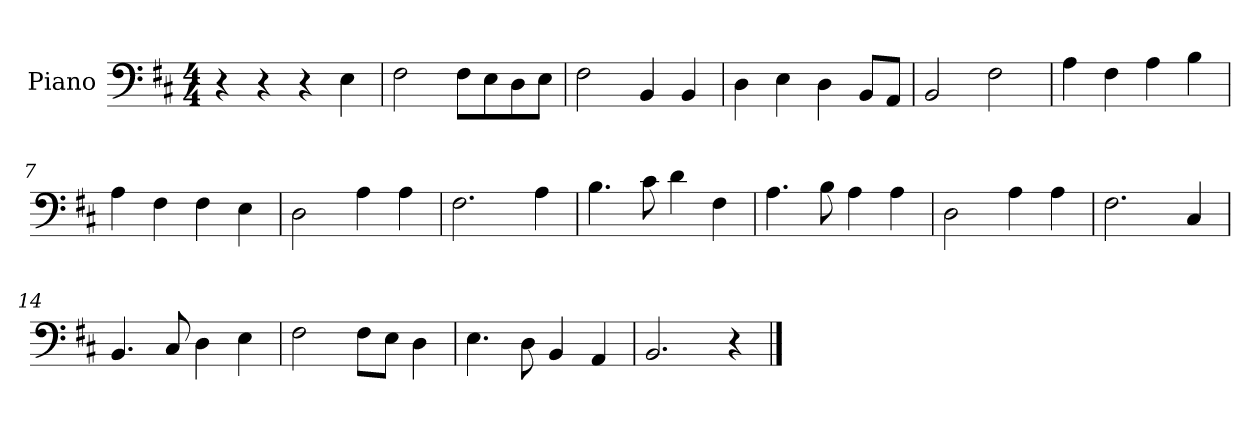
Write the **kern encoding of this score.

**kern
*part1
*staff1
*I"Piano
*I'Pno
*clefF4
*k[f#c#]
*b:
*M4/4
=1
4r
4r
4r
4E\
=2
2F#\
8F#\L
8E\
8D\
8E\J
=3
2F#\
4BB/
4BB/
=4
4D\
4E\
4D\
8BB/L
8AA/J
=5
2BB/
2F#\
=6
4A\
4F#\
4A\
4B\
=7
4A\
4F#\
4F#\
4E\
=8
2D\
4A\
4A\
=9
2.F#\
4A\
=10
4.B\
8c#\
4d\
4F#\
=11
4.A\
8B\
4A\
4A\
=12
2D\
4A\
4A\
=13
2.F#\
4C#/
=14
4.BB/
8C#/
4D\
4E\
=15
2F#\
8F#\L
8E\J
4D\
=16
4.E\
8D\
4BB/
4AA/
=17
2.BB/
4r
==
*-
